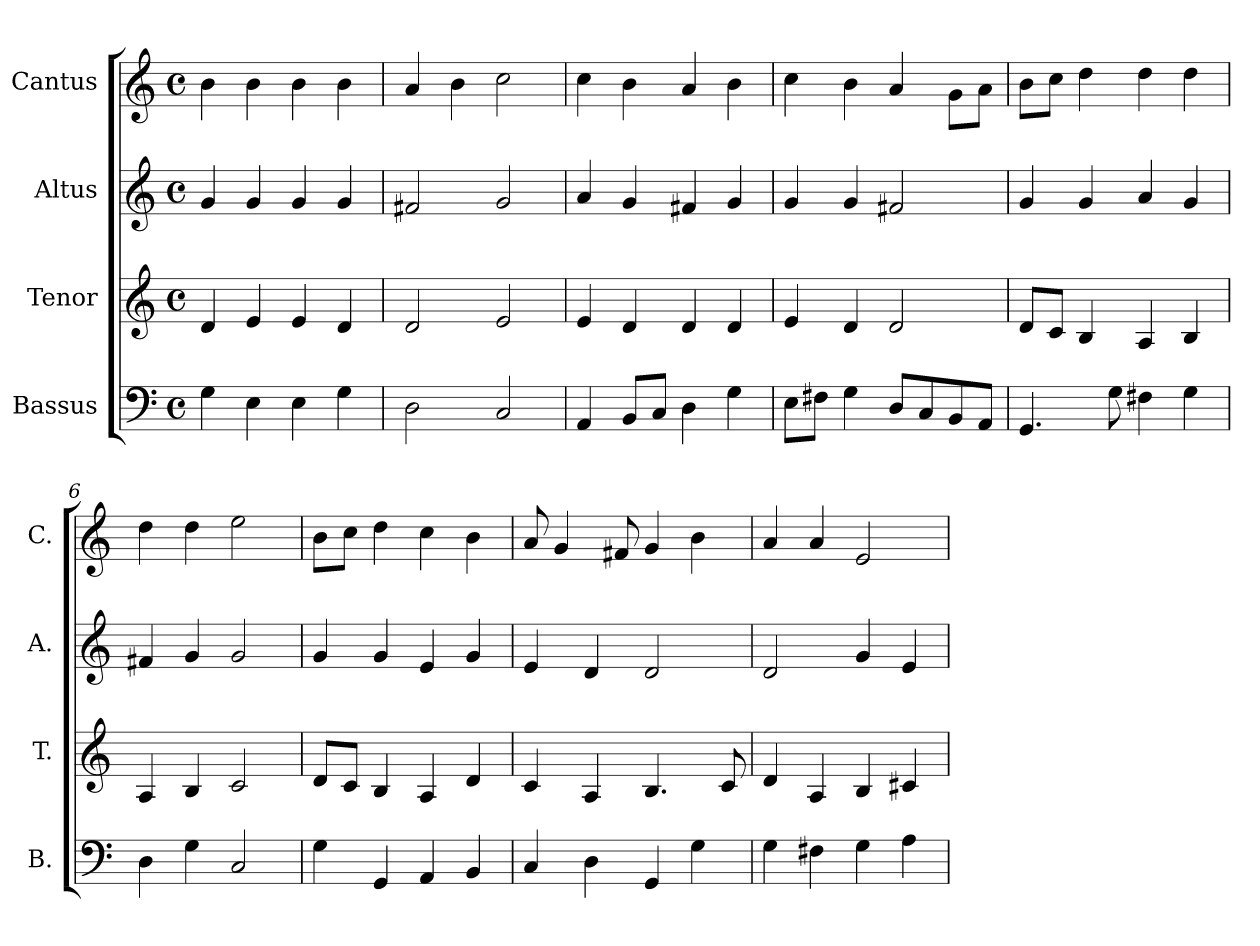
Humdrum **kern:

**kern	**kern	**kern	**kern
*part4	*part3	*part2	*part1
*staff4	*staff3	*staff2	*staff1
*I"Bassus	*I"Tenor	*I"Altus	*I"Cantus
*I'B.	*I'T.	*I'A.	*I'C.
*clefF4	*clefG2	*clefG2	*clefG2
*k[]	*k[]	*k[]	*k[]
*M4/4	*M4/4	*M4/4	*M4/4
*met(c)	*met(c)	*met(c)	*met(c)
=1	=1	=1	=1
4G\	4d/	4g/	4b\
4E\	4e/	4g/	4b\
4E\	4e/	4g/	4b\
4G\	4d/	4g/	4b\
=2	=2	=2	=2
2D\	2d/	2f#X/	4a/
.	.	.	4b\
2C/	2e/	2g/	2cc\
=3	=3	=3	=3
4AA/	4e/	4a/	4cc\
8BB/L	4d/	4g/	4b\
8C/J	.	.	.
4D\	4d/	4f#X/	4a/
4G\	4d/	4g/	4b\
=4	=4	=4	=4
8E\L	4e/	4g/	4cc\
8F#X\J	.	.	.
4G\	4d/	4g/	4b\
8D/L	2d/	2f#X/	4a/
8C/	.	.	.
8BB/	.	.	8g\L
8AA/J	.	.	8a\J
=5	=5	=5	=5
4.GG/	8d/L	4g/	8b\L
.	8c/J	.	8cc\J
.	4B/	4g/	4dd\
8G\	.	.	.
4F#X\	4A/	4a/	4dd\
4G\	4B/	4g/	4dd\
!!LO:LB:g=z
=6	=6	=6	=6
4D\	4A/	4f#X/	4dd\
4G\	4B/	4g/	4dd\
2C/	2c/	2g/	2ee\
=7	=7	=7	=7
4G\	8d/L	4g/	8b\L
.	8c/J	.	8cc\J
4GG/	4B/	4g/	4dd\
4AA/	4A/	4e/	4cc\
4BB/	4d/	4g/	4b\
=8	=8	=8	=8
4C/	4c/	4e/	8a/
.	.	.	4g/
4D\	4A/	4d/	.
.	.	.	8f#X/
4GG/	4.B/	2d/	4g/
4G\	.	.	4b\
.	8c/	.	.
=9	=9	=9	=9
4G\	4d/	2d/	4a/
4F#X\	4A/	.	4a/
4G\	4B/	4g/	2e/
4A\	4c#X/	4e/	.
=	=	=	=
*-	*-	*-	*-
